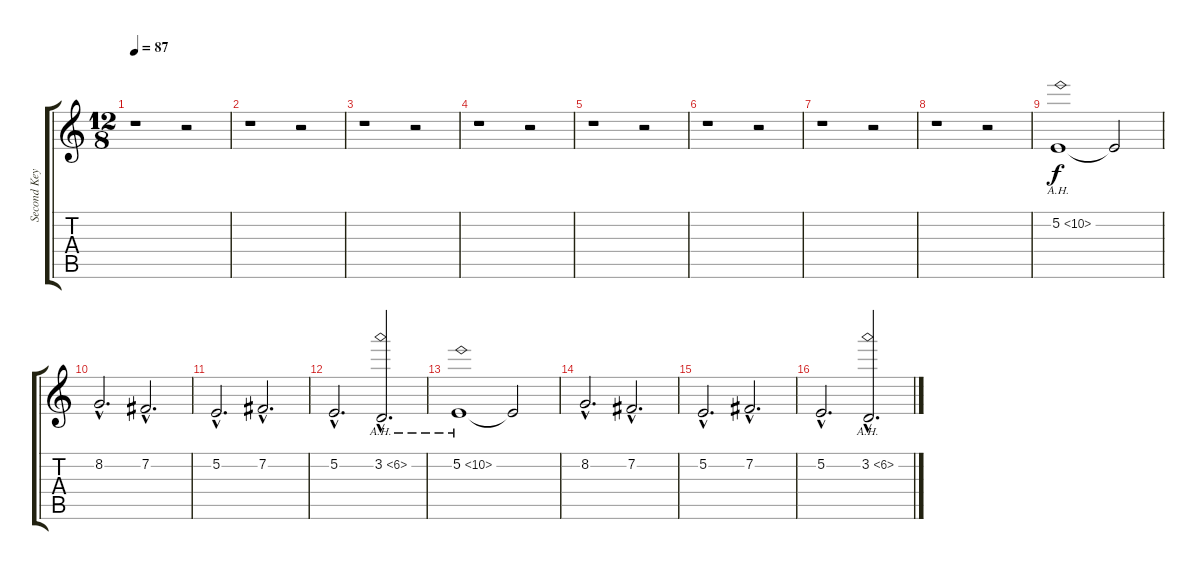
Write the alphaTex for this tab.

\track ("Second Keyboard" "Second Key") {instrument oboe}
\staff {score tabs}
\tuning (E4 B3 G3 D3 A2 E2) {hide}
\ts (12 8)
\tempo 87
\clef g2
\ks c
r.1{dy f} r.2 |
r.1 r.2 |
r.1 r.2 |
r.1 r.2 |
r.1 r.2 |
r.1 r.2 |
r.1 r.2 |
r.1 r.2 |
5.2{ah 5}.1 5.2{t}.2 |
8.2{hac}.2{d} 7.2{hac}.2{d} |
5.2{hac}.2{d} 7.2{hac}.2{d} |
5.2{hac}.2{d} 3.2{ah 3 hac}.2{d} |
5.2{ah 5}.1 5.2{t}.2 |
8.2{hac}.2{d} 7.2{hac}.2{d} |
5.2{hac}.2{d} 7.2{hac}.2{d} |
5.2{hac}.2{d} 3.2{ah 3 hac}.2{d}
